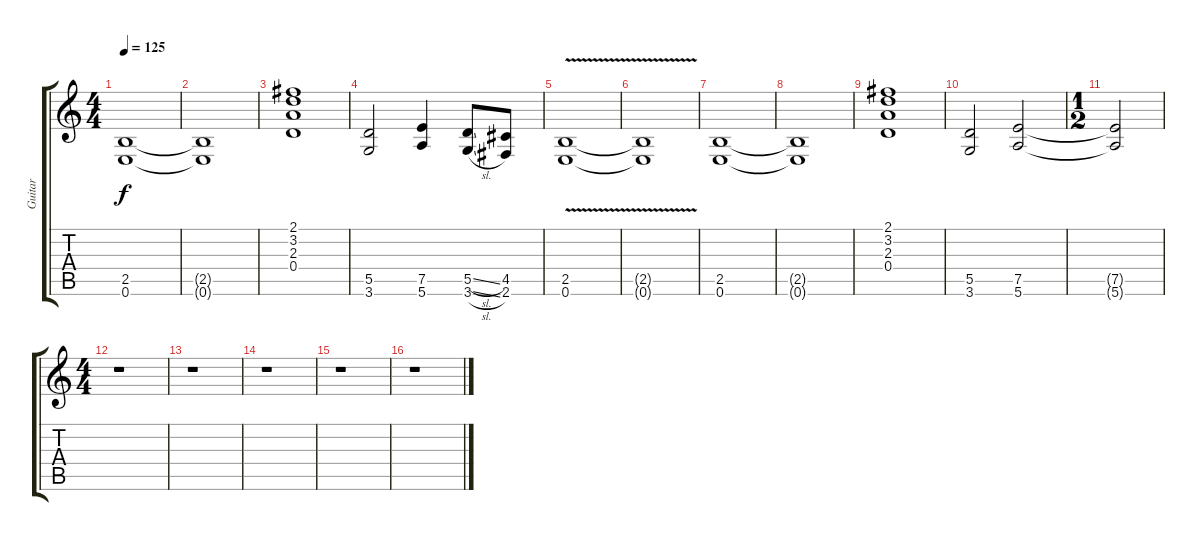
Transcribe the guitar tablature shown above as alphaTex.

\track ("Guitar" "Guitar") {instrument electricguitarclean}
\staff {score tabs}
\tuning (E4 B3 G3 D3 A2 E2) {hide}
\ts (4 4)
\tempo 125
\clef g2
\ks c
(2.5 0.6).1{dy f volume 9 instrument electricguitarclean} |
(2.5{t} 0.6{t}).1 |
(2.1 3.2 2.3 0.4).1 |
(5.5 3.6).2 (7.5 5.6).4 (5.5{sl} 3.6{sl}).8{volume 16} (4.5 2.6).8 |
(2.5{v} 0.6).1 |
(2.5{t} 0.6{t}).1 |
(2.5 0.6).1{volume 9 instrument electricguitarclean} |
(2.5{t} 0.6{t}).1 |
(2.1 3.2 2.3 0.4).1 |
(5.5 3.6).2 (7.5 5.6).2 |
\ts (1 2)
(7.5{t} 5.6{t}).2 |
\ts (4 4)
r.1 |
r.1 |
r.1 |
r.1 |
r.1
